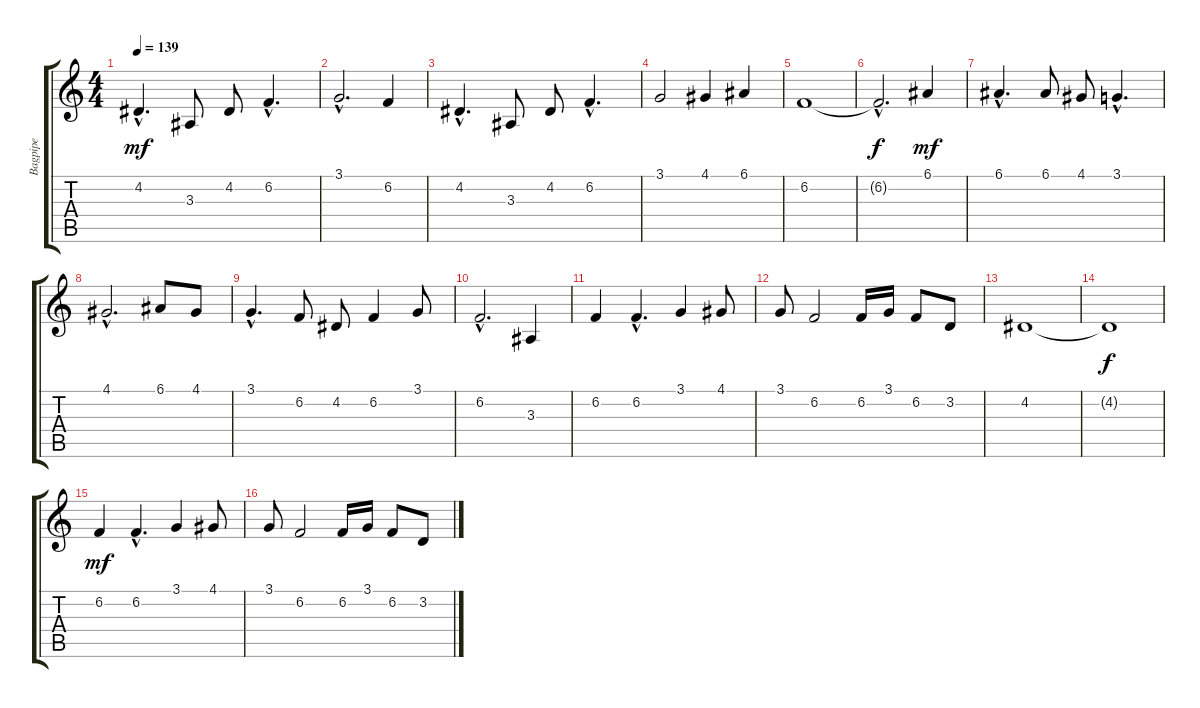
\track ("Bagpipe" "Bagpipe") {instrument bagpipe}
\staff {score tabs}
\tuning (E4 B3 G3 D3 A2 E2) {hide}
\ts (4 4)
\tempo 139
\clef g2
\ks c
4.2{hac}.4{d dy mf} 3.3.8 4.2.8 6.2{hac}.4{d} |
3.1{hac}.2{d} 6.2.4 |
4.2{hac}.4{d} 3.3.8 4.2.8 6.2{hac}.4{d} |
3.1.2 4.1.4 6.1.4 |
6.2.1 |
6.2{hac t}.2{d dy f} 6.1.4{dy mf} |
6.1{hac}.4{d} 6.1.8 4.1.8 3.1{hac}.4{d} |
4.1{hac}.2{d} 6.1.8 4.1.8 |
3.1{hac}.4{d} 6.2.8 4.2.8 6.2.4 3.1.8 |
6.2{hac}.2{d} 3.3.4 |
6.2.4 6.2{hac}.4{d} 3.1.4 4.1.8 |
3.1.8 6.2.2 6.2.16 3.1.16 6.2.8 3.2.8 |
4.2.1 |
4.2{t}.1{dy f} |
6.2.4{dy mf} 6.2{hac}.4{d} 3.1.4 4.1.8 |
3.1.8 6.2.2 6.2.16 3.1.16 6.2.8 3.2.8
